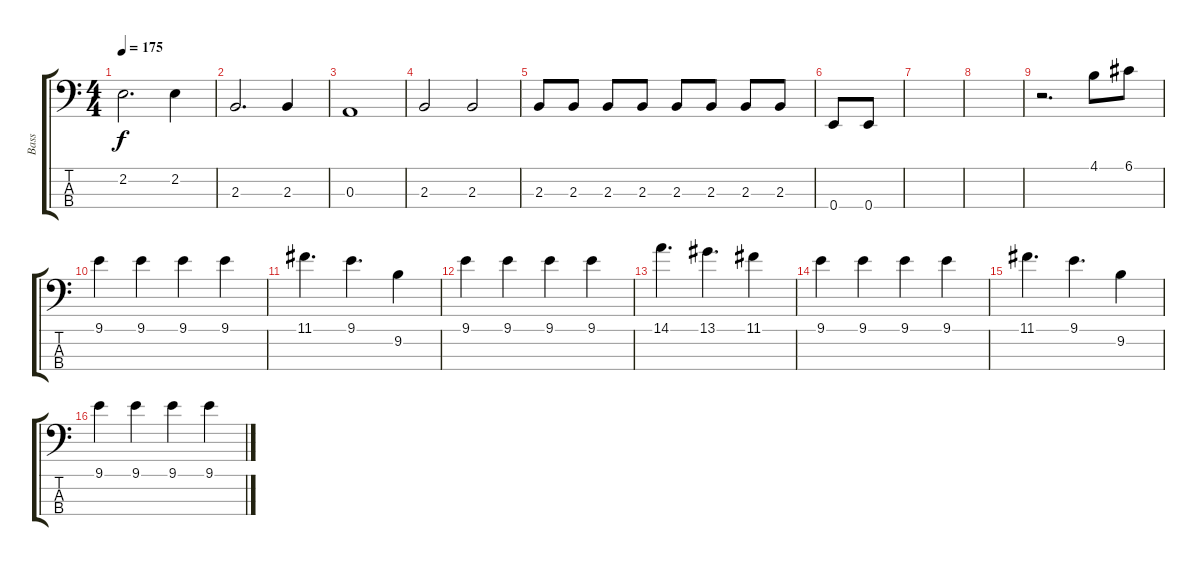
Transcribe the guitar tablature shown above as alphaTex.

\track ("Bass" "Bass") {instrument electricbasspick}
\staff {score tabs}
\tuning (G2 D2 A1 E1) {hide}
\ts (4 4)
\tempo 175
\clef f4
\ks c
2.2.2{d dy f volume 16} 2.2.4 |
2.3.2{d} 2.3.4 |
0.3.1 |
2.3.2 2.3.2 |
2.3.8 2.3.8 2.3.8 2.3.8 2.3.8 2.3.8 2.3.8 2.3.8 |
0.4.8 0.4.8 |
|
|
r.2{d} 4.1.8 6.1.8 |
9.1.4 9.1.4 9.1.4 9.1.4 |
11.1.4{d} 9.1.4{d} 9.2.4 |
9.1.4 9.1.4 9.1.4 9.1.4 |
14.1.4{d} 13.1.4{d} 11.1.4 |
9.1.4 9.1.4 9.1.4 9.1.4 |
11.1.4{d} 9.1.4{d} 9.2.4 |
9.1.4 9.1.4 9.1.4 9.1.4
